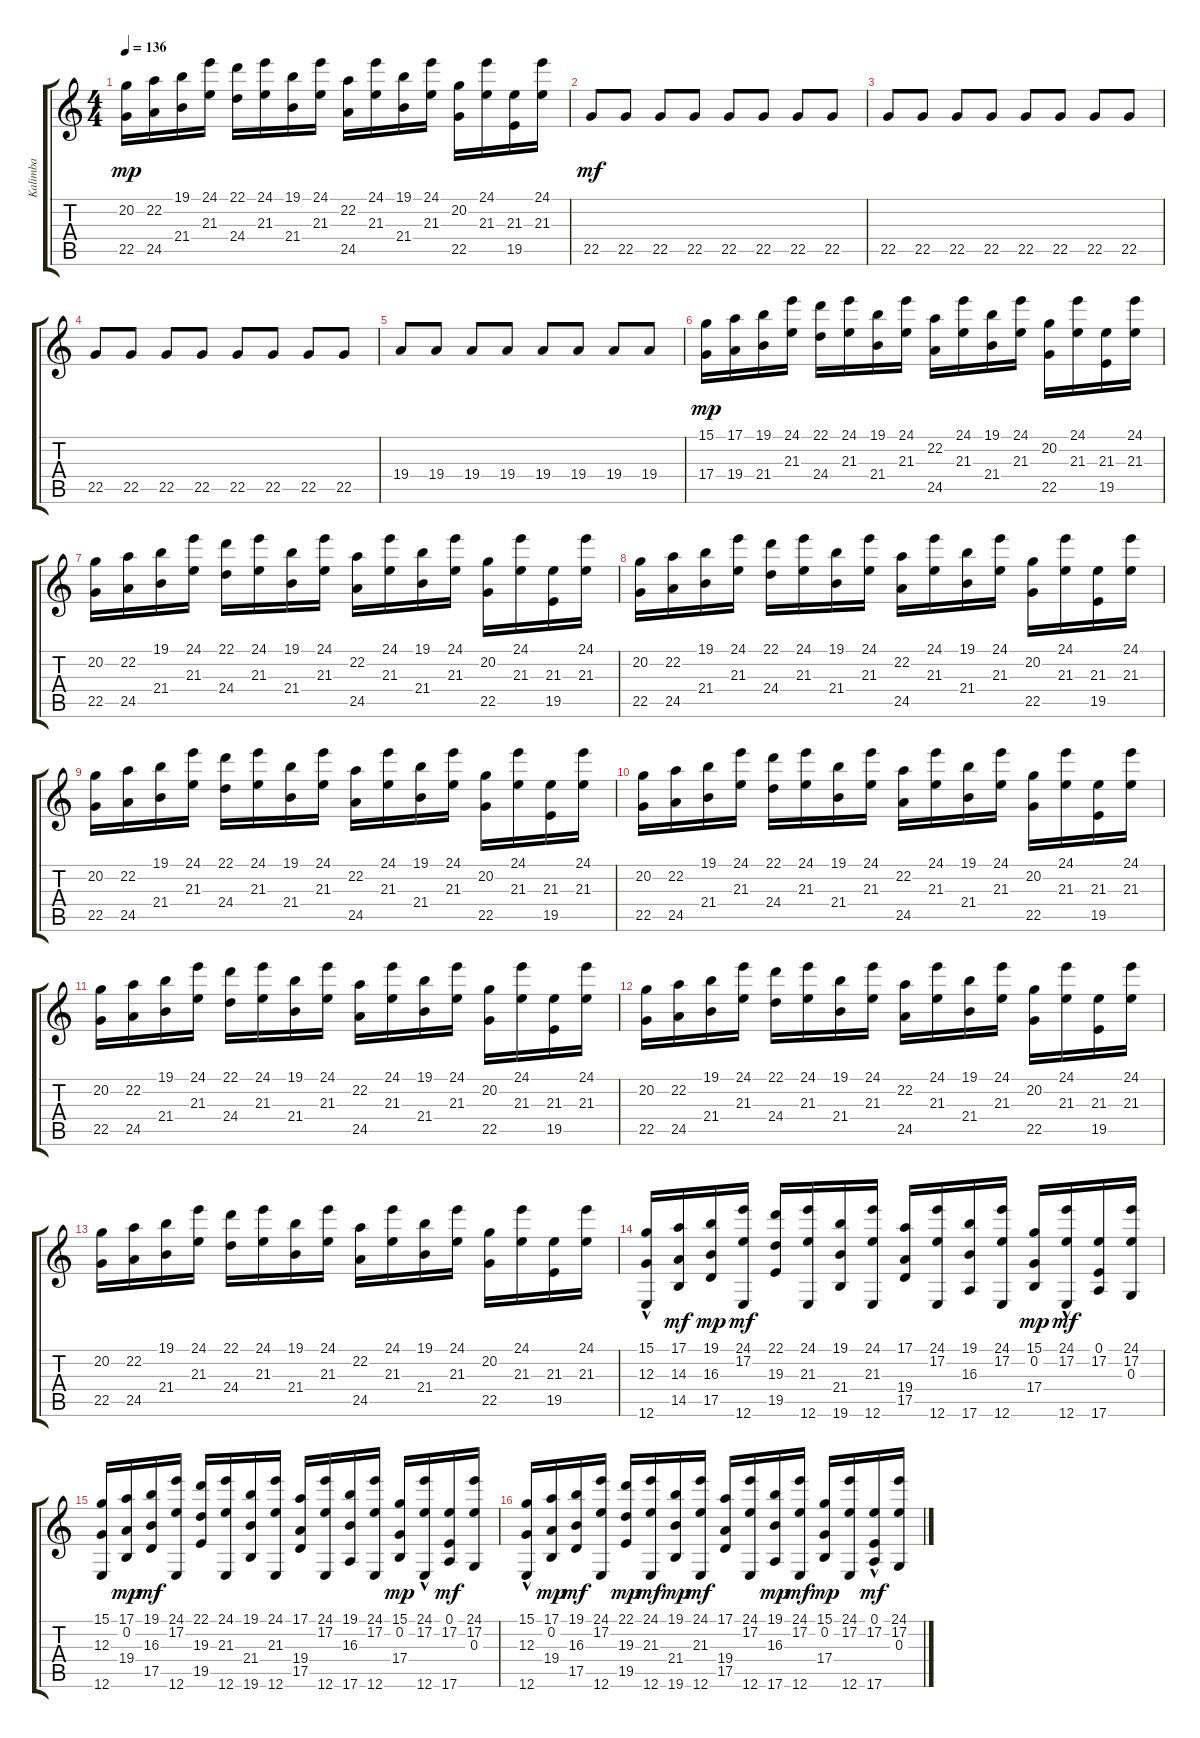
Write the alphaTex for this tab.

\track ("Kalimba        " "Kalimba   ") {instrument kalimba}
\staff {score tabs}
\tuning (E4 B3 G3 D3 A2 E2) {hide}
\ts (4 4)
\tempo 136
\clef g2
\ks c
(20.2 22.5).16{dy mp} (22.2 24.5).16 (19.1 21.4).16 (24.1 21.3).16 (22.1 24.4).16 (24.1 21.3).16 (19.1 21.4).16 (24.1 21.3).16 (22.2 24.5).16 (24.1 21.3).16 (19.1 21.4).16 (24.1 21.3).16 (20.2 22.5).16 (24.1 21.3).16 (21.3 19.5).16 (24.1 21.3).16 |
22.5.8{dy mf} 22.5.8 22.5.8 22.5.8 22.5.8 22.5.8 22.5.8 22.5.8 |
22.5.8 22.5.8 22.5.8 22.5.8 22.5.8 22.5.8 22.5.8 22.5.8 |
22.5.8 22.5.8 22.5.8 22.5.8 22.5.8 22.5.8 22.5.8 22.5.8 |
19.4.8 19.4.8 19.4.8 19.4.8 19.4.8 19.4.8 19.4.8 19.4.8 |
(15.1 17.4).16{dy mp} (17.1 19.4).16 (19.1 21.4).16 (24.1 21.3).16 (22.1 24.4).16 (24.1 21.3).16 (19.1 21.4).16 (24.1 21.3).16 (22.2 24.5).16 (24.1 21.3).16 (19.1 21.4).16 (24.1 21.3).16 (20.2 22.5).16 (24.1 21.3).16 (21.3 19.5).16 (24.1 21.3).16 |
(20.2 22.5).16 (22.2 24.5).16 (19.1 21.4).16 (24.1 21.3).16 (22.1 24.4).16 (24.1 21.3).16 (19.1 21.4).16 (24.1 21.3).16 (22.2 24.5).16 (24.1 21.3).16 (19.1 21.4).16 (24.1 21.3).16 (20.2 22.5).16 (24.1 21.3).16 (21.3 19.5).16 (24.1 21.3).16 |
(20.2 22.5).16 (22.2 24.5).16 (19.1 21.4).16 (24.1 21.3).16 (22.1 24.4).16 (24.1 21.3).16 (19.1 21.4).16 (24.1 21.3).16 (22.2 24.5).16 (24.1 21.3).16 (19.1 21.4).16 (24.1 21.3).16 (20.2 22.5).16 (24.1 21.3).16 (21.3 19.5).16 (24.1 21.3).16 |
(20.2 22.5).16 (22.2 24.5).16 (19.1 21.4).16 (24.1 21.3).16 (22.1 24.4).16 (24.1 21.3).16 (19.1 21.4).16 (24.1 21.3).16 (22.2 24.5).16 (24.1 21.3).16 (19.1 21.4).16 (24.1 21.3).16 (20.2 22.5).16 (24.1 21.3).16 (21.3 19.5).16 (24.1 21.3).16 |
(20.2 22.5).16 (22.2 24.5).16 (19.1 21.4).16 (24.1 21.3).16 (22.1 24.4).16 (24.1 21.3).16 (19.1 21.4).16 (24.1 21.3).16 (22.2 24.5).16 (24.1 21.3).16 (19.1 21.4).16 (24.1 21.3).16 (20.2 22.5).16 (24.1 21.3).16 (21.3 19.5).16 (24.1 21.3).16 |
(20.2 22.5).16 (22.2 24.5).16 (19.1 21.4).16 (24.1 21.3).16 (22.1 24.4).16 (24.1 21.3).16 (19.1 21.4).16 (24.1 21.3).16 (22.2 24.5).16 (24.1 21.3).16 (19.1 21.4).16 (24.1 21.3).16 (20.2 22.5).16 (24.1 21.3).16 (21.3 19.5).16 (24.1 21.3).16 |
(20.2 22.5).16 (22.2 24.5).16 (19.1 21.4).16 (24.1 21.3).16 (22.1 24.4).16 (24.1 21.3).16 (19.1 21.4).16 (24.1 21.3).16 (22.2 24.5).16 (24.1 21.3).16 (19.1 21.4).16 (24.1 21.3).16 (20.2 22.5).16 (24.1 21.3).16 (21.3 19.5).16 (24.1 21.3).16 |
(20.2 22.5).16 (22.2 24.5).16 (19.1 21.4).16 (24.1 21.3).16 (22.1 24.4).16 (24.1 21.3).16 (19.1 21.4).16 (24.1 21.3).16 (22.2 24.5).16 (24.1 21.3).16 (19.1 21.4).16 (24.1 21.3).16 (20.2 22.5).16 (24.1 21.3).16 (21.3 19.5).16 (24.1 21.3).16 |
(15.1 12.3 12.6{hac}).16 (17.1 14.3 14.5).16{dy mf} (19.1 16.3 17.5).16{dy mp} (24.1 17.2 12.6).16{dy mf} (22.1 19.3 19.5).16 (24.1 21.3 12.6).16 (19.1 21.4 19.6).16 (24.1 21.3 12.6).16 (17.1 19.4 17.5).16 (24.1 17.2 12.6).16 (19.1 16.3 17.6).16 (24.1 17.2 12.6).16 (15.1 0.2 17.4).16{dy mp} (24.1 17.2 12.6{hac}).16{dy mf} (0.1 17.2 17.6).16 (24.1 17.2 0.3).16 |
(15.1 12.3 12.6).16 (17.1 0.2 19.4).16{dy mp} (19.1 16.3 17.5).16{dy mf} (24.1 17.2 12.6).16 (22.1 19.3 19.5).16 (24.1 21.3 12.6).16 (19.1 21.4 19.6).16 (24.1 21.3 12.6).16 (17.1 19.4 17.5).16 (24.1 17.2 12.6).16 (19.1 16.3 17.6).16 (24.1 17.2 12.6).16 (15.1 0.2 17.4).16{dy mp} (24.1 17.2 12.6{hac}).16 (0.1 17.2 17.6).16{dy mf} (24.1 17.2 0.3).16 |
(15.1 12.3 12.6{hac}).16 (17.1 0.2 19.4).16{dy mp} (19.1 16.3 17.5).16{dy mf} (24.1 17.2 12.6).16 (22.1 19.3 19.5).16{dy mp} (24.1 21.3 12.6).16{dy mf} (19.1 21.4 19.6).16{dy mp} (24.1 21.3 12.6).16{dy mf} (17.1 19.4 17.5).16 (24.1 17.2 12.6).16 (19.1 16.3 17.6).16{dy mp} (24.1 17.2 12.6).16{dy mf} (15.1 0.2 17.4).16{dy mp} (24.1 17.2 12.6).16 (0.1 17.2 17.6{hac}).16{dy mf} (24.1 17.2 0.3).16
